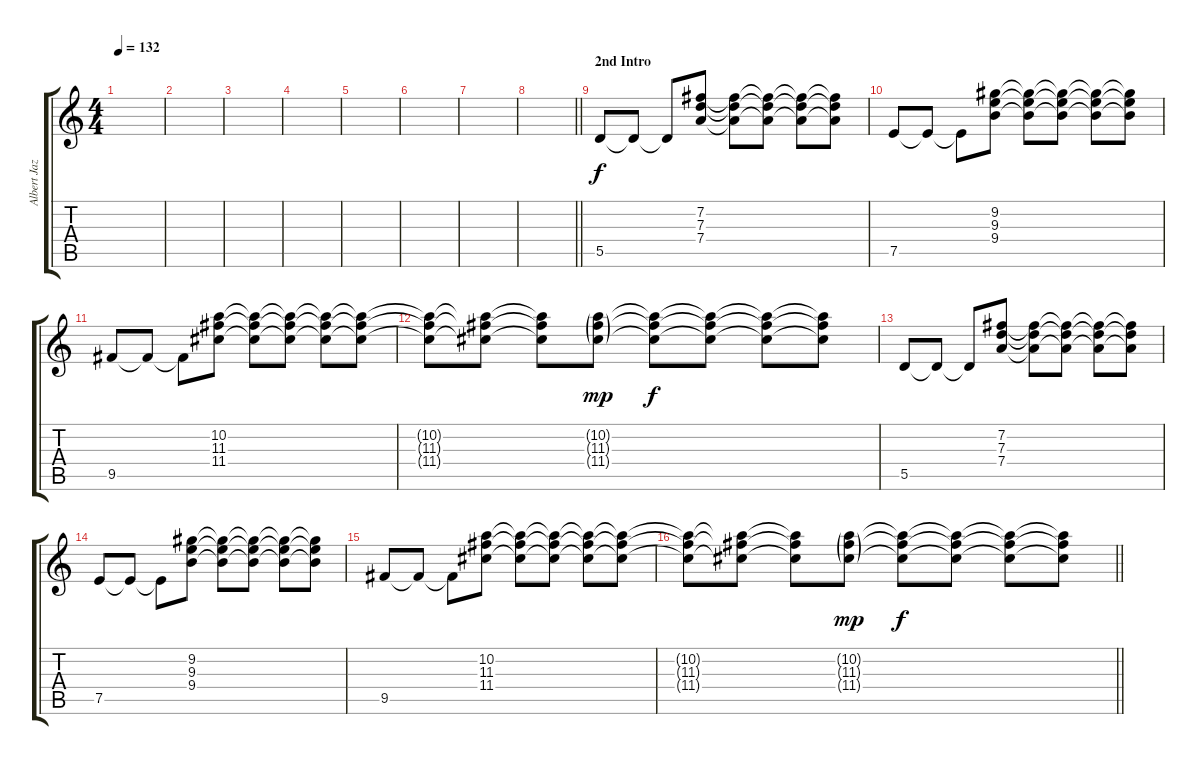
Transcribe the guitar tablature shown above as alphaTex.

\track ("Albert Jazz" "Albert Jaz") {instrument electricguitarjazz}
\staff {score tabs}
\tuning (E4 B3 G3 D3 A2 E2) {hide}
\ts (4 4)
\tempo 132
\clef g2
\ks c
|
|
|
|
|
|
|
\barLineRight lightlight
|
\section ("" "2nd Intro")
5.5.8 5.5{t}.8 5.5{t}.8 (7.2 7.3 7.4).8 (7.2{t} 7.3{t} 7.4{t}).8 (7.2{t} 7.3{t} 7.4{t}).8 (7.2{t} 7.3{t} 7.4{t}).8 (7.2{t} 7.3{t} 7.4{t}).8 |
7.5.8 7.5{t}.8 7.5{t}.8 (9.2 9.3 9.4).8 (9.2{t} 9.3{t} 9.4{t}).8 (9.2{t} 9.3{t} 9.4{t}).8 (9.2{t} 9.3{t} 9.4{t}).8 (9.2{t} 9.3{t} 9.4{t}).8 |
9.5.8 9.5{t}.8 9.5{t}.8 (10.2 11.3 11.4).8 (10.2{t} 11.3{t} 11.4{t}).8 (10.2{t} 11.3{t} 11.4{t}).8 (10.2{t} 11.3{t} 11.4{t}).8 (10.2{t} 11.3{t} 11.4{t}).8 |
(10.2{t} 11.3{t} 11.4{t}).8 (10.2{t} 11.3{t} 11.4{t}).8 (10.2{t} 11.3{t} 11.4{t}).8 (10.2{g} 11.3{g} 11.4{g}).8{dy mp} (10.2{t} 11.3{t} 11.4{t}).8{dy f} (10.2{t} 11.3{t} 11.4{t}).8 (10.2{t} 11.3{t} 11.4{t}).8 (10.2{t} 11.3{t} 11.4{t}).8 |
5.5.8 5.5{t}.8 5.5{t}.8 (7.2 7.3 7.4).8 (7.2{t} 7.3{t} 7.4{t}).8 (7.2{t} 7.3{t} 7.4{t}).8 (7.2{t} 7.3{t} 7.4{t}).8 (7.2{t} 7.3{t} 7.4{t}).8 |
7.5.8 7.5{t}.8 7.5{t}.8 (9.2 9.3 9.4).8 (9.2{t} 9.3{t} 9.4{t}).8 (9.2{t} 9.3{t} 9.4{t}).8 (9.2{t} 9.3{t} 9.4{t}).8 (9.2{t} 9.3{t} 9.4{t}).8 |
9.5.8 9.5{t}.8 9.5{t}.8 (10.2 11.3 11.4).8 (10.2{t} 11.3{t} 11.4{t}).8 (10.2{t} 11.3{t} 11.4{t}).8 (10.2{t} 11.3{t} 11.4{t}).8 (10.2{t} 11.3{t} 11.4{t}).8 |
\barLineRight lightlight
(10.2{t} 11.3{t} 11.4{t}).8 (10.2{t} 11.3{t} 11.4{t}).8 (10.2{t} 11.3{t} 11.4{t}).8 (10.2{g} 11.3{g} 11.4{g}).8{dy mp} (10.2{t} 11.3{t} 11.4{t}).8{dy f} (10.2{t} 11.3{t} 11.4{t}).8 (10.2{t} 11.3{t} 11.4{t}).8 (10.2{t} 11.3{t} 11.4{t}).8
